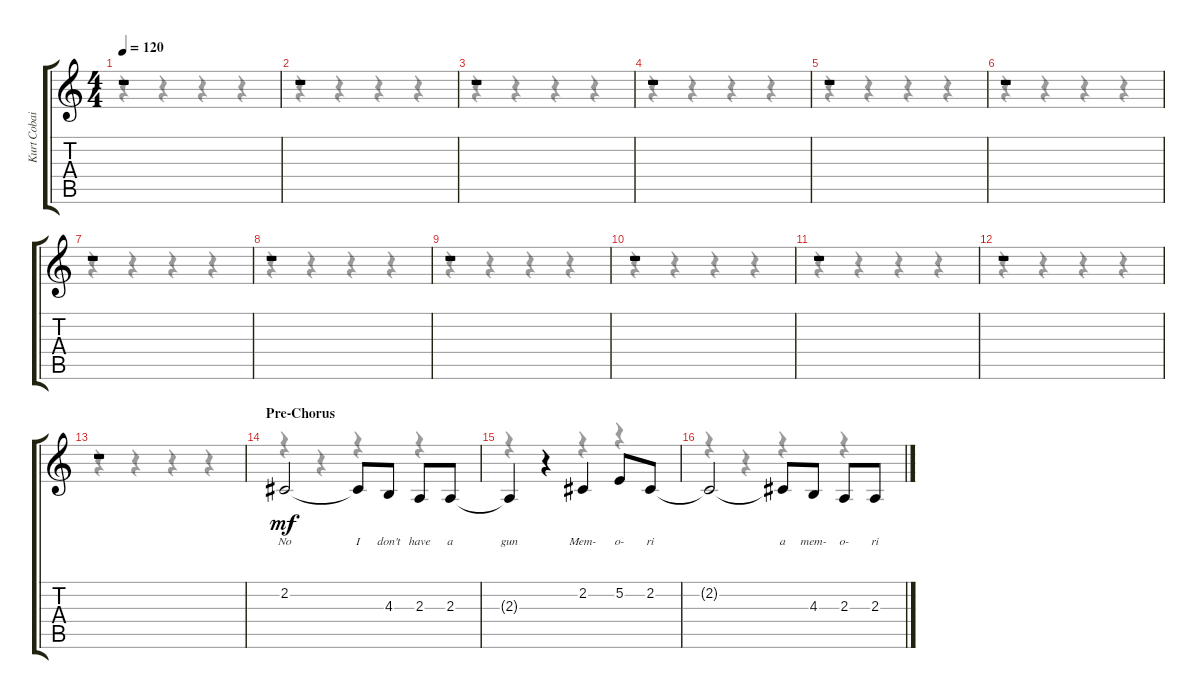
\track ("Kurt Cobain (Voice)" "Kurt Cobai") {instrument cello}
\staff {score tabs}
\tuning (E4 B3 G3 D3 A2 E2) {hide}
\voice
\ts (4 4)
\tempo 120
\clef g2
\ks c
r.1{dy mf} |
r.1 |
r.1 |
r.1 |
r.1 |
r.1 |
r.1 |
r.1 |
r.1 |
r.1 |
r.1 |
r.1 |
r.1 |
\section ("" "Pre-Chorus")
2.2.2{lyrics (0 "No") lyrics (1 "") lyrics (2 "") lyrics (3 "") lyrics (4 "")} 2.2{t}.8{lyrics (0 "I") lyrics (1 "") lyrics (2 "") lyrics (3 "") lyrics (4 "")} 4.3.8{lyrics (0 "don't") lyrics (1 "") lyrics (2 "") lyrics (3 "") lyrics (4 "")} 2.3.8{lyrics (0 "have") lyrics (1 "") lyrics (2 "") lyrics (3 "") lyrics (4 "")} 2.3.8{lyrics (0 "a") lyrics (1 "") lyrics (2 "") lyrics (3 "") lyrics (4 "")} |
2.3{t}.4{lyrics (0 "gun") lyrics (1 "") lyrics (2 "") lyrics (3 "") lyrics (4 "")} r.4 2.2.4{lyrics (0 "Mem-") lyrics (1 "") lyrics (2 "") lyrics (3 "") lyrics (4 "")} 5.2.8{lyrics (0 "o-") lyrics (1 "") lyrics (2 "") lyrics (3 "") lyrics (4 "")} 2.2.8{lyrics (0 "ri") lyrics (1 "") lyrics (2 "") lyrics (3 "") lyrics (4 "")} |
2.2{t}.2{lyrics (0 " ") lyrics (1 "") lyrics (2 "") lyrics (3 "") lyrics (4 "")} 2.2{t}.8{lyrics (0 "a") lyrics (1 "") lyrics (2 "") lyrics (3 "") lyrics (4 "")} 4.3.8{lyrics (0 "mem-") lyrics (1 "") lyrics (2 "") lyrics (3 "") lyrics (4 "")} 2.3.8{lyrics (0 "o-") lyrics (1 "") lyrics (2 "") lyrics (3 "") lyrics (4 "")} 2.3.8{lyrics (0 "ri") lyrics (1 "") lyrics (2 "") lyrics (3 "") lyrics (4 "")}
\voice
\clef g2
\ottava regular
\simile none
\ks c
r.4{dy f} r.4 r.4 r.4 |
r.4 r.4 r.4 r.4 |
r.4 r.4 r.4 r.4 |
r.4 r.4 r.4 r.4 |
r.4 r.4 r.4 r.4 |
r.4 r.4 r.4 r.4 |
r.4 r.4 r.4 r.4 |
r.4 r.4 r.4 r.4 |
r.4 r.4 r.4 r.4 |
r.4 r.4 r.4 r.4 |
r.4 r.4 r.4 r.4 |
r.4 r.4 r.4 r.4 |
r.4 r.4 r.4 r.4 |
r.4 r.4 r.4 r.4 |
r.4 r.4 r.4 r.4 |
r.4 r.4 r.4 r.4
